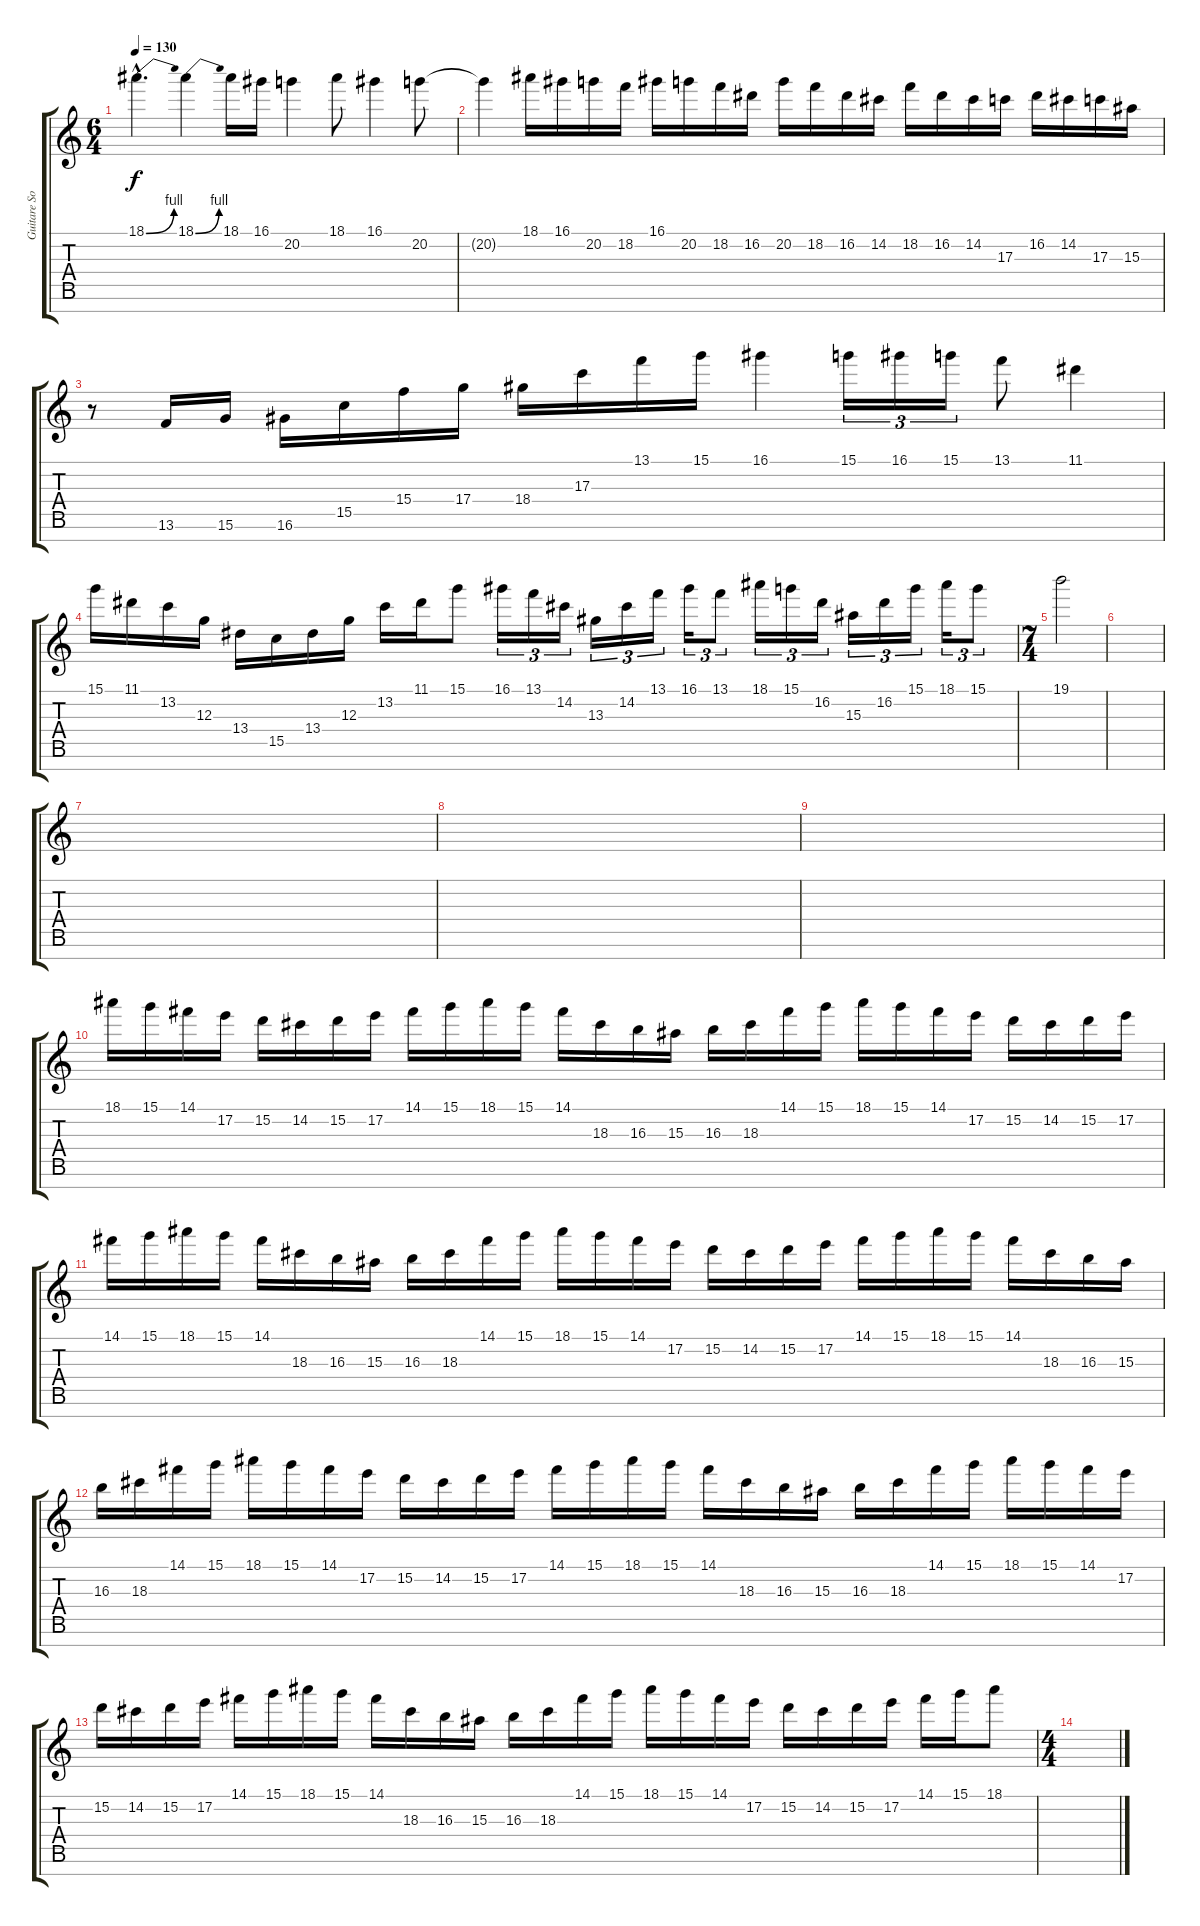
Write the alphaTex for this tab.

\track ("Guitare Solo 1" "Guitare So") {instrument overdrivenguitar}
\staff {score tabs}
\tuning (E4 B3 G3 D3 A2 E2 B1) {hide}
\ts (6 4)
\tempo 130
\clef g2
\ks c
18.1{be (bend 0 0 60 4) hac}.4{d dy f} 18.1{be (bend 0 0 60 4)}.4 18.1.16 16.1.16 20.2.4 18.1.8 16.1.4 20.2.8 |
20.2{t}.4 18.1.16 16.1.16 20.2.16 18.2.16 16.1.16 20.2.16 18.2.16 16.2.16 20.2.16 18.2.16 16.2.16 14.2.16 18.2.16 16.2.16 14.2.16 17.3.16 16.2.16 14.2.16 17.3.16 15.3.16 |
r.8 13.6.16 15.6.16 16.6.16 15.5.16 15.4.16 17.4.16 18.4.16 17.3.16 13.1.16 15.1.16 16.1.4 15.1.16{tu (3 2)} 16.1.16{tu (3 2)} 15.1.16{tu (3 2)} 13.1.8 11.1.4 |
15.1.16 11.1.16 13.2.16 12.3.16 13.4.16 15.5.16 13.4.16 12.3.16 13.2.16 11.1.16 15.1.8 16.1.16{tu (3 2)} 13.1.16{tu (3 2)} 14.2.16{tu (3 2)} 13.3.16{tu (3 2)} 14.2.16{tu (3 2)} 13.1.16{tu (3 2)} 16.1.16{tu (3 2)} 13.1.8{tu (3 2)} 18.1.16{tu (3 2)} 15.1.16{tu (3 2)} 16.2.16{tu (3 2)} 15.3.16{tu (3 2)} 16.2.16{tu (3 2)} 15.1.16{tu (3 2)} 18.1.16{tu (3 2)} 15.1.8{tu (3 2)} |
\ts (7 4)
19.1.2 |
|
|
|
|
18.1.16{volume 9} 15.1.16 14.1.16 17.2.16 15.2.16 14.2.16 15.2.16 17.2.16 14.1.16 15.1.16 18.1.16 15.1.16 14.1.16 18.3.16 16.3.16 15.3.16 16.3.16 18.3.16 14.1.16 15.1.16 18.1.16 15.1.16 14.1.16 17.2.16 15.2.16 14.2.16 15.2.16 17.2.16 |
14.1.16 15.1.16 18.1.16 15.1.16 14.1.16 18.3.16 16.3.16 15.3.16 16.3.16 18.3.16 14.1.16 15.1.16 18.1.16 15.1.16 14.1.16 17.2.16 15.2.16 14.2.16 15.2.16 17.2.16 14.1.16 15.1.16 18.1.16 15.1.16 14.1.16 18.3.16 16.3.16 15.3.16 |
16.3.16 18.3.16 14.1.16 15.1.16 18.1.16 15.1.16 14.1.16 17.2.16 15.2.16 14.2.16 15.2.16 17.2.16 14.1.16 15.1.16 18.1.16 15.1.16 14.1.16 18.3.16 16.3.16 15.3.16 16.3.16 18.3.16 14.1.16 15.1.16 18.1.16 15.1.16 14.1.16 17.2.16 |
15.2.16 14.2.16 15.2.16 17.2.16 14.1.16 15.1.16 18.1.16 15.1.16 14.1.16 18.3.16 16.3.16 15.3.16 16.3.16 18.3.16 14.1.16 15.1.16 18.1.16 15.1.16 14.1.16 17.2.16 15.2.16 14.2.16 15.2.16 17.2.16 14.1.16 15.1.16 18.1.8 |
\ts (4 4)
